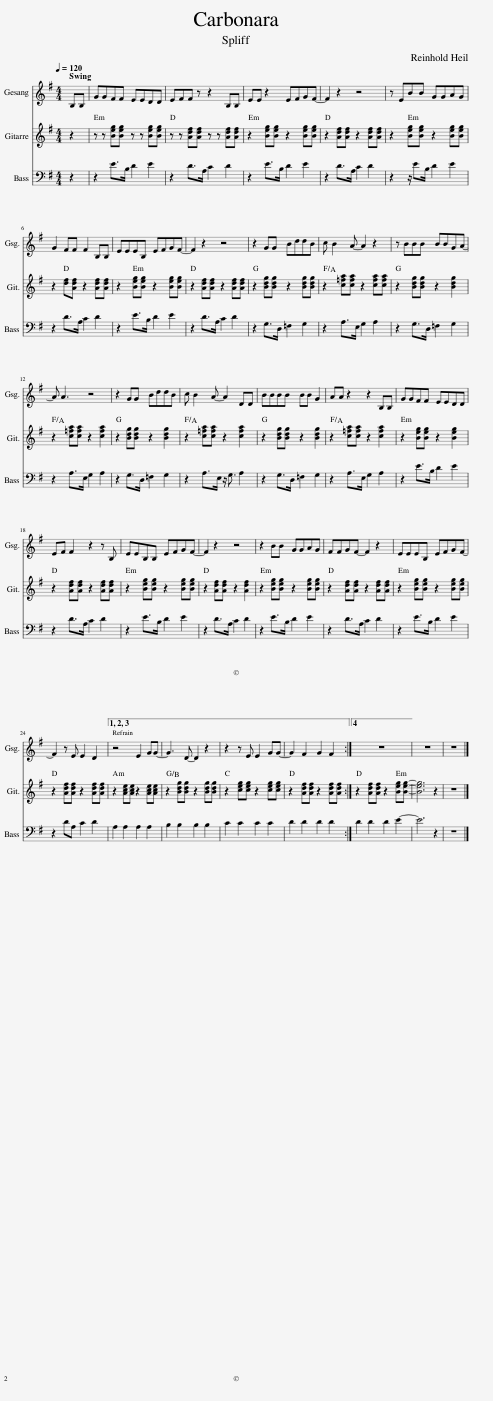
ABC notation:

X:1
%%score 1 2 3
L:1/8
Q:1/4=120
M:4/4
I:linebreak $
K:G
V:1 treble
V:2 treble transpose=-12
V:3 bass transpose=-12
V:1
 B,B, | GGFF EEDD | EFF z z2 B,B, | EE z2 EFGF- | F2 z2 z4 | %5
 z EBB GGAG |$ G2 FF F2 B,B, | EEEB, EFGF- | F2 z2 z4 | z2 GG BddB | %10
 c B2 A- A2 z2 | z BBB BBGA- |$ A A3 z4 | z2 GG BddB | c B2 A- A2 DD | %15
 BBBB BB G2 | AA z2 z2 B,B, | GGFF EEDD |$ EF F2 z2 z B, | EEB,B, EFGF- | %20
 F2 z2 z4 | z2 BB GGAG | FFGF- F2 z2 | EEEB, EFGF- |$ F2 z E E2 D2 |1,2,3 %25
 z4 E2 GG- | G3 D- D2 z2 | z2 z E E2 GG- | G2 F2 G2 F2 :|4 z8 || %30
 z8 | z8 |] %32
V:2
 z2 | z z [Beg][Beg] z z [Beg][Beg] | z z [Adf][Adf] z z [Adf][Adf] | z2 [Beg][Beg] z2 [Beg][Beg] | z2 [Adf][Adf] z2 [Adf][Adf] | %5
 z2 [Beg][Beg] z2 [Beg][Beg] |$ z2 [df][Adf] z2 [Adf][Adf] | z2 [Beg][Beg] z2 [Beg][Beg] | z2 [Adf][Adf] z2 [Adf][Adf] | z2 [Bdg][Bdg] z2 [Bdg][Bdg] | %10
 z2 [c=fa][cfa] z2 [cfa][cfa] | z2 [Bdg][Bdg] z2 [Bdg]2 |$ z2 [c=fa][cfa] z2 [cfa]2 | z2 [Bdg][Bdg] z2 [Bdg]2 | z2 [c=fa][cfa] z2 [cfa]2 | %15
 z2 [Bdg][Bdg] z2 [Bdg]2 | z2 [c=fa][cfa] z2 [cfa]2 | z2 [Beg][Beg] z2 [Beg]2 |$ z2 [Adf][Adf] z2 [Adf][Adf] | z2 [Beg][Beg] z2 [Beg][Beg] | %20
 z2 [Adf][Adf] z2 [Adf]2 | z2 [Beg][Beg] z2 [Beg][Beg] | z2 [Adf][Adf] z2 [Adf][Adf] | z2 [Beg][Beg] z2 [Beg][Beg] |$ z2 [Adf][Adf] z2 [Adf][Adf] |1,2,3 %25
 z2 [Ace][Ace] z2 [Ace][Ace] | z2 [Bdg][Bdg] z2 [Bdg][Bdg] | z2 [ceg][ceg] z2 [ceg][ceg] | z2 [Adf][Adf] z2 [Adf][Adf] :|4 z2 [Adf][Adf] z2 [Beg][Beg]- || %30
 [Beg]6 z2 | z8 |] %32
V:3
 z2 | z2 E>B, D2 E2 | z2 D>A, C2 D2 | z2 E>B, D2 E2 | z2 D>A, C2 D2 | %5
 z2 z/ EB,/ D2 E2 |$ z2 D>A, C2 D2 | z2 E>B, D2 E2 | z2 D>A, C2 D2 | z2 G,>D, =F,2 G,2 | %10
 z2 A,>E, G,2 A,2 | z2 G,>D, =F,2 G,2 |$ z2 A,>E, G,2 A,2 | z2 G,>D, =F,2 G,2 | z2 A,>E, z/ G,3/2 A,2 | %15
 z2 G,>D, =F,2 G,2 | z2 A,>E, G,2 A,2 | z2 E>B, D2 E2 |$ z2 D>A, C2 D2 | z2 E>B, D2 E2 | %20
 z2 D>A, C2 D2 | z2 E>B, D2 E2 | z2 D>A, C2 D2 | z2 E>B, D2 E2 |$ z2 DA, C2 D2 |1,2,3 %25
 A,2 A,2 A,2 A,2 | B,2 B,2 B,2 B,2 | C2 C2 C2 C2 | D2 D2 D2 D2 :|4 D2 D2 D2 E2- || %30
 E6 z2 | z8 |] %32
